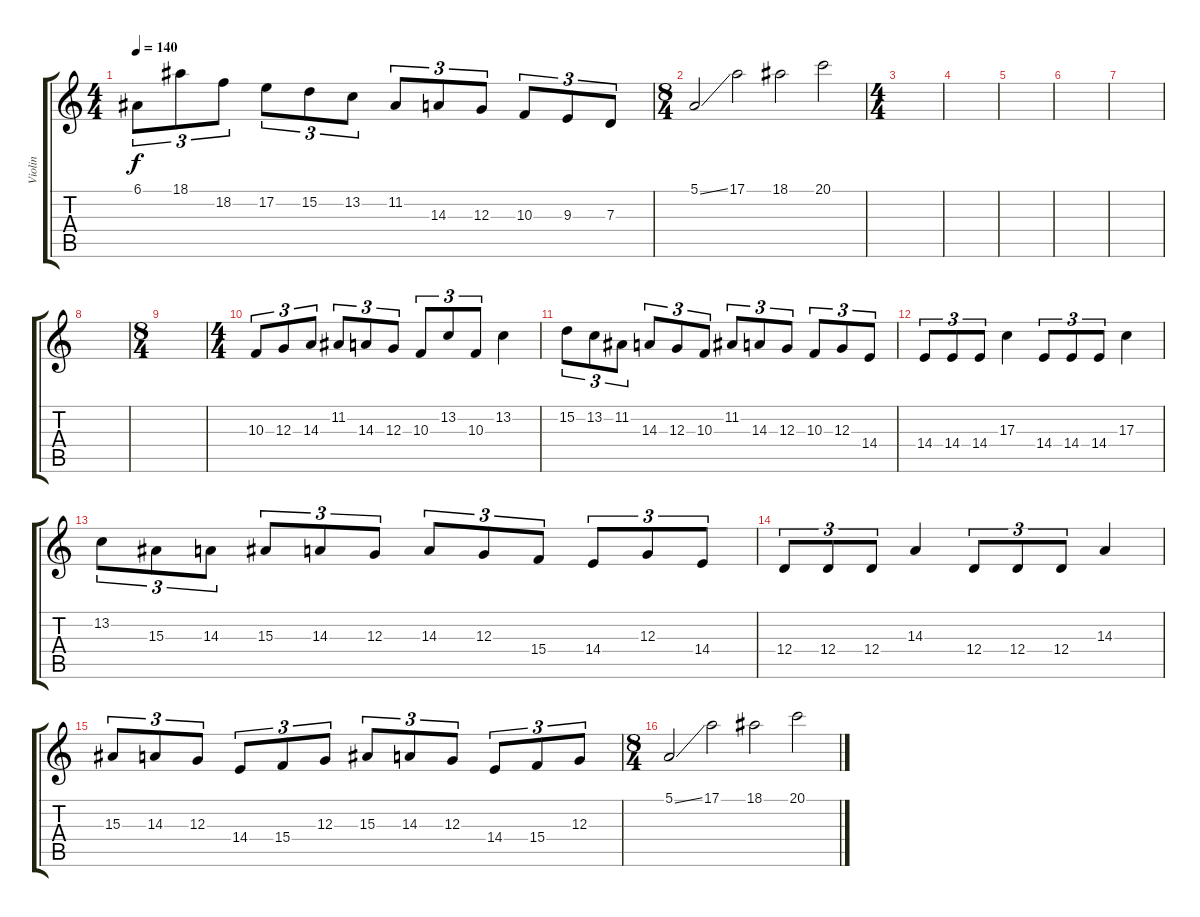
\track ("Violin" "Violin") {instrument violin}
\staff {score tabs}
\tuning (E4 B3 G3 D3 A2 E2) {hide}
\ts (4 4)
\tempo 140
\clef g2
\ks c
6.1.8{tu (3 2) dy f} 18.1.8{tu (3 2)} 18.2.8{tu (3 2)} 17.2.8{tu (3 2)} 15.2.8{tu (3 2)} 13.2.8{tu (3 2)} 11.2.8{tu (3 2)} 14.3.8{tu (3 2)} 12.3.8{tu (3 2)} 10.3.8{tu (3 2)} 9.3.8{tu (3 2)} 7.3.8{tu (3 2)} |
\ts (8 4)
5.1{ss}.2 17.1.2 18.1.2 20.1.2 |
\ts (4 4)
|
|
|
|
|
|
\ts (8 4)
|
\ts (4 4)
10.3.8{tu (3 2) volume 15} 12.3.8{tu (3 2)} 14.3.8{tu (3 2)} 11.2.8{tu (3 2)} 14.3.8{tu (3 2)} 12.3.8{tu (3 2)} 10.3.8{tu (3 2)} 13.2.8{tu (3 2)} 10.3.8{tu (3 2)} 13.2.4 |
15.2.8{tu (3 2)} 13.2.8{tu (3 2)} 11.2.8{tu (3 2)} 14.3.8{tu (3 2)} 12.3.8{tu (3 2)} 10.3.8{tu (3 2)} 11.2.8{tu (3 2)} 14.3.8{tu (3 2)} 12.3.8{tu (3 2)} 10.3.8{tu (3 2)} 12.3.8{tu (3 2)} 14.4.8{tu (3 2)} |
14.4.8{tu (3 2)} 14.4.8{tu (3 2)} 14.4.8{tu (3 2)} 17.3.4 14.4.8{tu (3 2)} 14.4.8{tu (3 2)} 14.4.8{tu (3 2)} 17.3.4 |
13.2.8{tu (3 2)} 15.3.8{tu (3 2)} 14.3.8{tu (3 2)} 15.3.8{tu (3 2)} 14.3.8{tu (3 2)} 12.3.8{tu (3 2)} 14.3.8{tu (3 2)} 12.3.8{tu (3 2)} 15.4.8{tu (3 2)} 14.4.8{tu (3 2)} 12.3.8{tu (3 2)} 14.4.8{tu (3 2)} |
12.4.8{tu (3 2)} 12.4.8{tu (3 2)} 12.4.8{tu (3 2)} 14.3.4 12.4.8{tu (3 2)} 12.4.8{tu (3 2)} 12.4.8{tu (3 2)} 14.3.4 |
15.3.8{tu (3 2)} 14.3.8{tu (3 2)} 12.3.8{tu (3 2)} 14.4.8{tu (3 2)} 15.4.8{tu (3 2)} 12.3.8{tu (3 2)} 15.3.8{tu (3 2)} 14.3.8{tu (3 2)} 12.3.8{tu (3 2)} 14.4.8{tu (3 2)} 15.4.8{tu (3 2)} 12.3.8{tu (3 2)} |
\ts (8 4)
5.1{ss}.2 17.1.2 18.1.2 20.1.2
